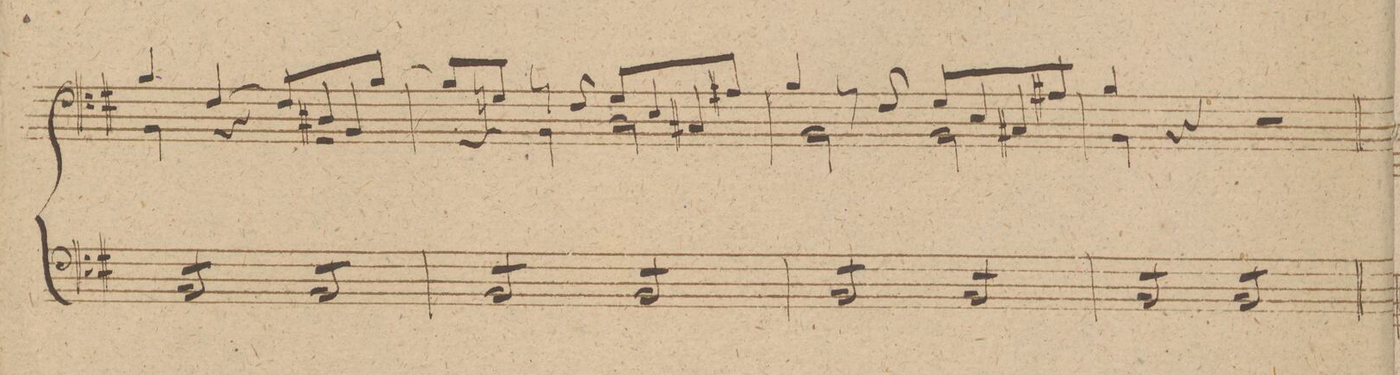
**kern	**dynam
*I"Organo	*
*clefF4	*
*k[f#]	*
*met(c)	*
*M4/4	*
*^	*
4B	4BB	.
[4F#	4r	.
8F#L]	2r	.
8D#X	.	.
8BB	.	.
[8BJ	.	.
=42	=42	=42
8BL]	4r	.
8GnJ	.	.
8r	4BB	.
8F#	.	.
8GL	2D	.
8E	.	.
8C#X	.	.
8A#XJ	.	.
=43	=43	=43
4B	2BB	.
8r	.	.
8F#	.	.
8GL	2BB	.
8E	.	.
8C#X	.	.
8A#XJ	.	.
=44	=44	=44
4B	4BB	.
4r	4r	.
2r	2r	.
*v	*v	*
=45	=45
*-	*-
